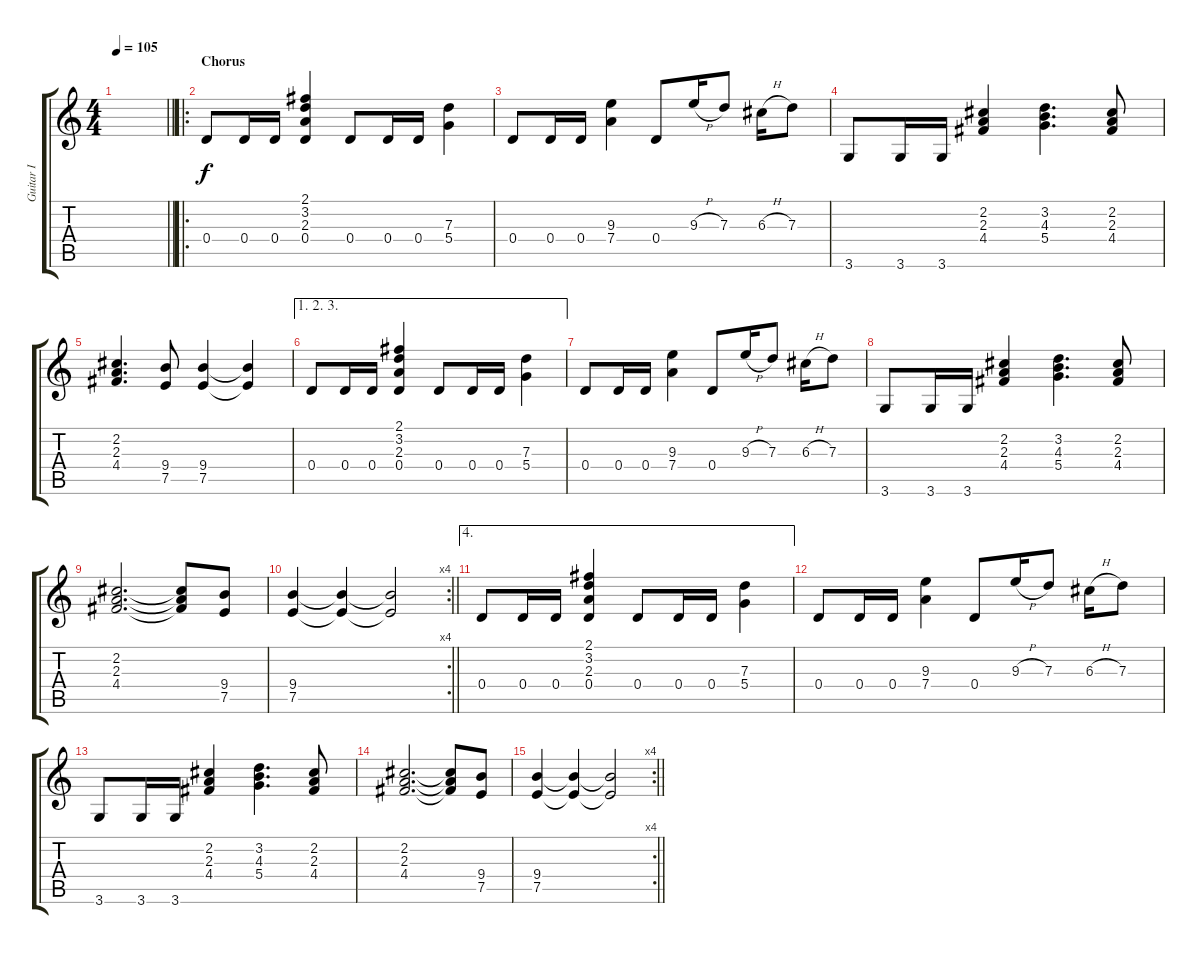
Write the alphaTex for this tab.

\track ("Guitar I" "Guitar I") {instrument acousticguitarsteel}
\staff {score tabs}
\tuning (E4 B3 G3 D3 A2 E2) {hide}
\ts (4 4)
\tempo 105
\clef g2
\barLineRight lightlight
\ks c
|
\ro
\section ("" "Chorus")
0.4.8{volume 10} 0.4.16 0.4.16 (2.1 3.2 2.3 0.4).4 0.4.8 0.4.16 0.4.16 (7.3 5.4).4 |
0.4.8 0.4.16 0.4.16 (9.3 7.4).4 0.4.8 9.3{h}.16 7.3.8 6.3{h}.16 7.3.8 |
3.6.8 3.6.16 3.6.16 (2.2 2.3 4.4).4 (3.2 4.3 5.4).4{d} (2.2 2.3 4.4).8 |
(2.2 2.3 4.4).4{d} (9.4 7.5).8 (9.4 7.5).4 (9.4{t} 7.5{t}).4 |
\ae (1 2 3)
0.4.8 0.4.16 0.4.16 (2.1 3.2 2.3 0.4).4 0.4.8 0.4.16 0.4.16 (7.3 5.4).4 |
0.4.8 0.4.16 0.4.16 (9.3 7.4).4 0.4.8 9.3{h}.16 7.3.8 6.3{h}.16 7.3.8 |
3.6.8 3.6.16 3.6.16 (2.2 2.3 4.4).4 (3.2 4.3 5.4).4{d} (2.2 2.3 4.4).8 |
(2.2 2.3 4.4).2{d} (2.2{t} 2.3{t} 4.4{t}).8 (9.4 7.5).8 |
\rc 4
\barLineRight lightlight
(9.4 7.5).4 (9.4{t} 7.5{t}).4 (9.4{t} 7.5{t}).2 |
\ae 4
0.4.8 0.4.16 0.4.16 (2.1 3.2 2.3 0.4).4 0.4.8 0.4.16 0.4.16 (7.3 5.4).4 |
0.4.8 0.4.16 0.4.16 (9.3 7.4).4 0.4.8 9.3{h}.16 7.3.8 6.3{h}.16 7.3.8 |
3.6.8 3.6.16 3.6.16 (2.2 2.3 4.4).4 (3.2 4.3 5.4).4{d} (2.2 2.3 4.4).8 |
(2.2 2.3 4.4).2{d} (2.2{t} 2.3{t} 4.4{t}).8 (9.4 7.5).8 |
\rc 4
\barLineRight lightlight
(9.4 7.5).4 (9.4{t} 7.5{t}).4 (9.4{t} 7.5{t}).2
